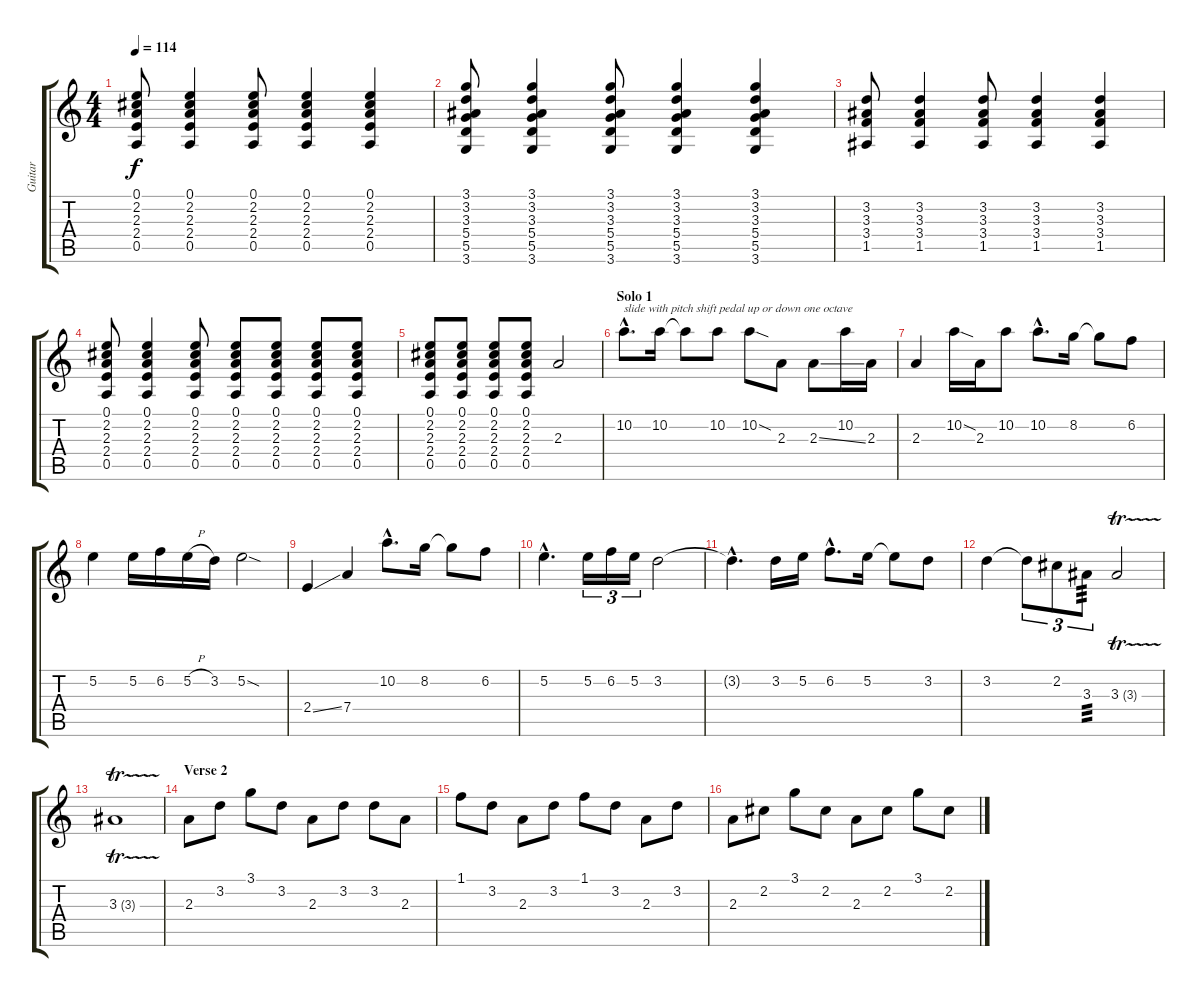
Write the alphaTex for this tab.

\track ("Guitar" "Guitar") {instrument distortionguitar}
\staff {score tabs}
\tuning (E4 B3 G3 D3 A2 E2) {hide}
\ts (4 4)
\tempo 114
\clef g2
\ks c
(0.1 2.2 2.3 2.4 0.5).8{dy f} (0.1 2.2 2.3 2.4 0.5).4 (0.1 2.2 2.3 2.4 0.5).8 (0.1 2.2 2.3 2.4 0.5).4 (0.1 2.2 2.3 2.4 0.5).4 |
(3.1 3.2 3.3 5.4 5.5 3.6).8 (3.1 3.2 3.3 5.4 5.5 3.6).4 (3.1 3.2 3.3 5.4 5.5 3.6).8 (3.1 3.2 3.3 5.4 5.5 3.6).4 (3.1 3.2 3.3 5.4 5.5 3.6).4 |
(3.2 3.3 3.4 1.5).8 (3.2 3.3 3.4 1.5).4 (3.2 3.3 3.4 1.5).8 (3.2 3.3 3.4 1.5).4 (3.2 3.3 3.4 1.5).4 |
(0.1 2.2 2.3 2.4 0.5).8 (0.1 2.2 2.3 2.4 0.5).4 (0.1 2.2 2.3 2.4 0.5).8 (0.1 2.2 2.3 2.4 0.5).8 (0.1 2.2 2.3 2.4 0.5).8 (0.1 2.2 2.3 2.4 0.5).8 (0.1 2.2 2.3 2.4 0.5).8 |
(0.1 2.2 2.3 2.4 0.5).8 (0.1 2.2 2.3 2.4 0.5).8 (0.1 2.2 2.3 2.4 0.5).8 (0.1 2.2 2.3 2.4 0.5).8 2.3.2 |
\section ("" "Solo 1")
10.2{hac}.8{d txt "slide with pitch shift pedal up or down one octave"} 10.2.16 10.2{t}.8 10.2.8 10.2{sod}.8 2.3.8 2.3{ss}.8 10.2.16 2.3.16 |
2.3.4 10.2{sod}.16 2.3.16 10.2.8 10.2{hac}.8{d} 8.2.16 8.2{t}.8 6.2.8 |
5.2.4 5.2.16 6.2.16 5.2{h}.16 3.2.16 5.2{sod}.2 |
2.4{ss}.4 7.4.4 10.2{hac}.8{d} 8.2.16 8.2{t}.8 6.2.8 |
5.2{hac}.4{d} 5.2.16{tu (3 2)} 6.2.16{tu (3 2)} 5.2.16{tu (3 2)} 3.2.2 |
3.2{hac t}.4{d} 3.2.16 5.2.16 6.2{hac}.8{d} 5.2.16 5.2{t}.8 3.2.8 |
3.2.4 3.2{t}.8{tu (3 2)} 2.2.8{tu (3 2)} 3.3.8{tu (3 2) tp 3} 3.3{tr (3 16)}.2 |
3.3{tr (3 16)}.1 |
\section ("" "Verse 2")
2.3.8 3.2.8 3.1.8 3.2.8 2.3.8 3.2.8 3.2.8 2.3.8 |
1.1.8 3.2.8 2.3.8 3.2.8 1.1.8 3.2.8 2.3.8 3.2.8 |
2.3.8 2.2.8 3.1.8 2.2.8 2.3.8 2.2.8 3.1.8 2.2.8
